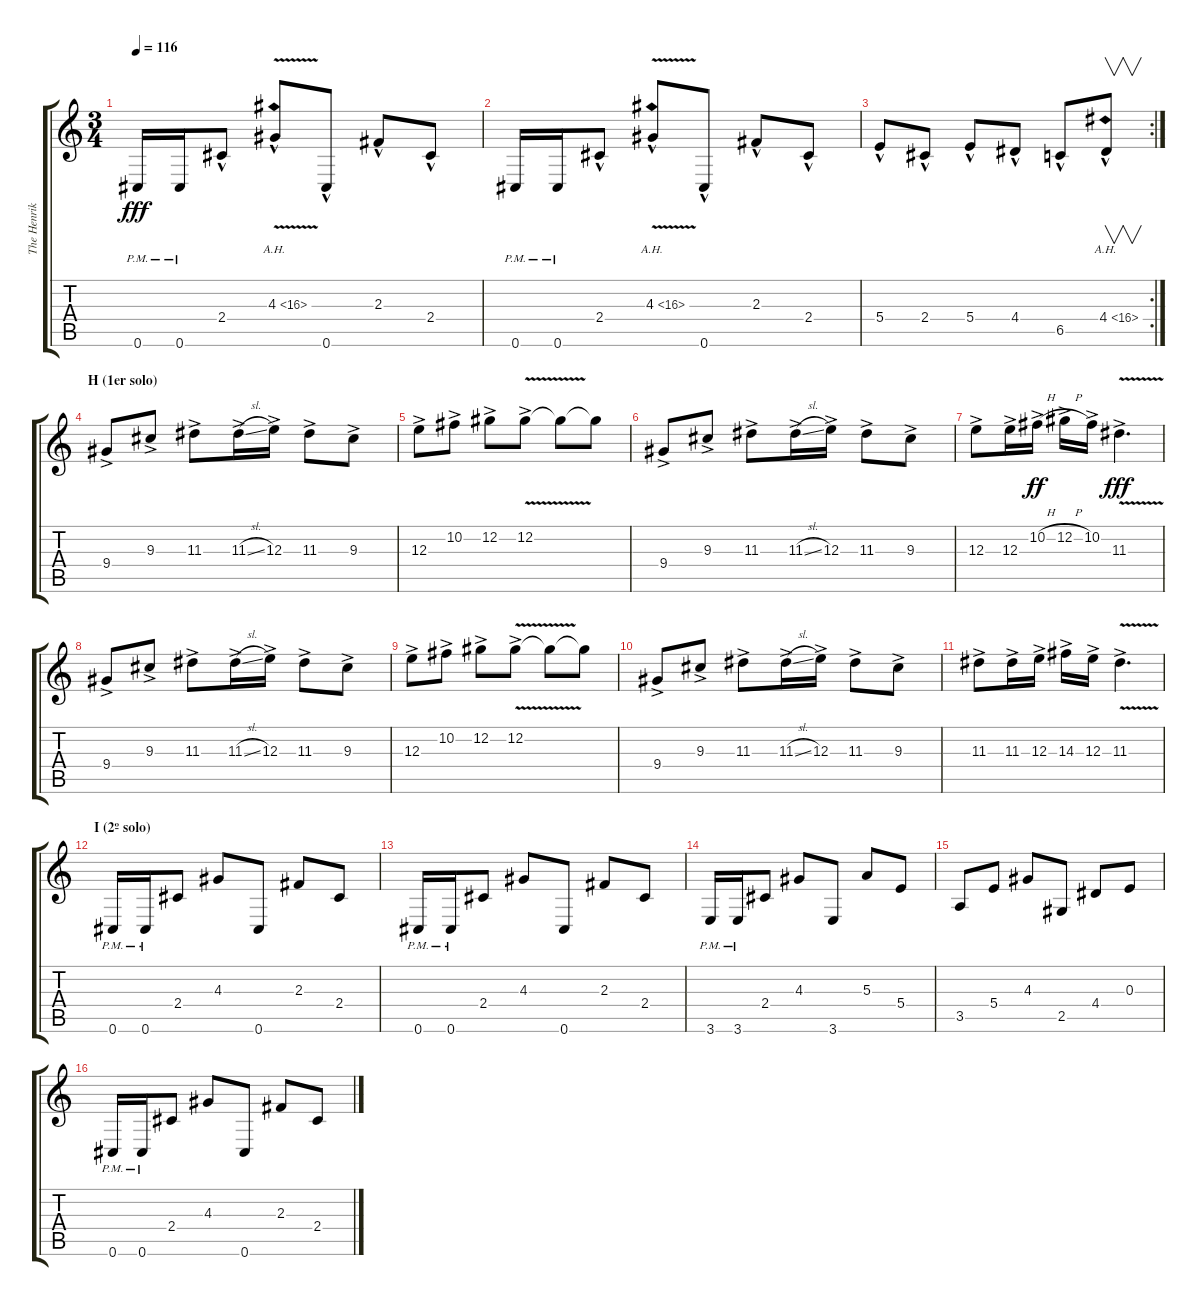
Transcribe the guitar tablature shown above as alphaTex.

\track ("The Henriksson" "The Henrik") {instrument distortionguitar}
\staff {score tabs}
\tuning (Db4 Ab3 E3 B2 Gb2 Db2) {hide}
\ts (3 4)
\tempo 116
\clef g2
\ks c
0.6{pm}.16{dy fff} 0.6{pm}.16 2.4{hac}.8 4.3{ah 12 v hac}.8 0.6{hac}.8 2.3{hac}.8 2.4{hac}.8 |
0.6{pm}.16 0.6{pm}.16 2.4{hac}.8 4.3{ah 12 v hac}.8 0.6{hac}.8 2.3{hac}.8 2.4{hac}.8 |
\rc 2
5.4{hac}.8 2.4{hac}.8 5.4{hac}.8 4.4{hac}.8 6.5{hac}.8 4.4{ah 12 hac}.8{v} |
\section ("" "H (1er solo)")
9.4{ac}.8{instrument distortionguitar} 9.3{ac}.8 11.3{ac}.8 11.3{sl ac}.16 12.3{ac}.16 11.3{ac}.8 9.3{ac}.8 |
12.3{ac}.8 10.2{ac}.8 12.2{ac}.8 12.2{v ac}.8 12.2{t}.8 12.2{t}.8 |
9.4{ac}.8 9.3{ac}.8 11.3{ac}.8 11.3{sl ac}.16 12.3{ac}.16 11.3{ac}.8 9.3{ac}.8 |
12.3{ac}.8 12.3{ac}.16 10.2{h ac}.16{dy ff} 12.2{h ac}.16 10.2{ac}.16 11.3{v ac}.4{d dy fff} |
9.4{ac}.8 9.3{ac}.8 11.3{ac}.8 11.3{sl ac}.16 12.3{ac}.16 11.3{ac}.8 9.3{ac}.8 |
12.3{ac}.8 10.2{ac}.8 12.2{ac}.8 12.2{v ac}.8 12.2{t}.8 12.2{t}.8 |
9.4{ac}.8 9.3{ac}.8 11.3{ac}.8 11.3{sl ac}.16 12.3{ac}.16 11.3{ac}.8 9.3{ac}.8 |
11.3{ac}.8 11.3{ac}.16 12.3{ac}.16 14.3{ac}.16 12.3{ac}.16 11.3{v ac}.4{d} |
\section ("" "I (2º solo)")
0.6{pm}.16 0.6{pm}.16 2.4.8 4.3.8 0.6.8 2.3.8 2.4.8 |
0.6{pm}.16 0.6{pm}.16 2.4.8 4.3.8 0.6.8 2.3.8 2.4.8 |
3.6{pm}.16 3.6{pm}.16 2.4.8 4.3.8 3.6.8 5.3.8 5.4.8 |
3.5.8 5.4.8 4.3.8 2.5.8 4.4.8 0.3.8 |
0.6{pm}.16 0.6{pm}.16 2.4.8 4.3.8 0.6.8 2.3.8 2.4.8
